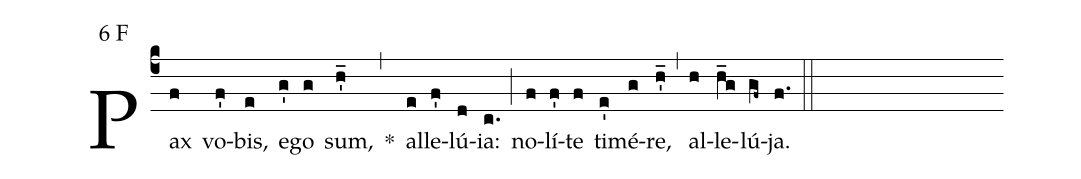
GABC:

mode:6 F;
%%
(c4) Pax(f) vo(f')bis,(e) e(g')go(g) sum,(h'_) *(,) al(e)le(f')lú(d)ia:(c.) (;) no(f)lí(f')te(f) ti(e')mé(g)re,(h'_) (,) al(h)le(h_g)lú(gf~)ja.(f.) (::)
